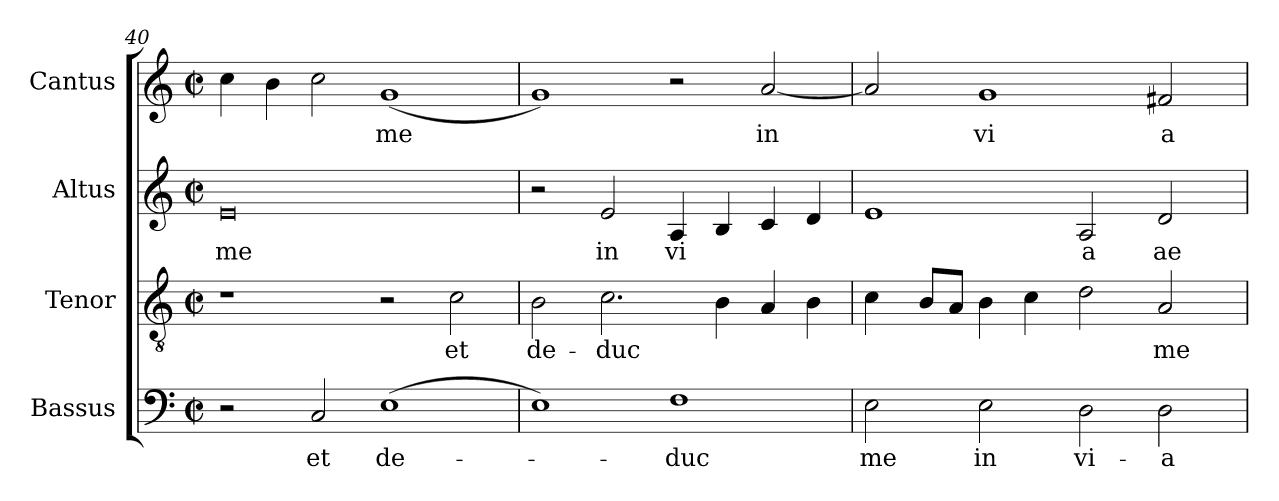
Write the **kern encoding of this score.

**kern	**text	**kern	**text	**kern	**text	**kern	**text
*part4	*part4	*part3	*part3	*part2	*part2	*part1	*part1
*staff4	*staff4	*staff3	*staff3	*staff2	*staff2	*staff1	*staff1
*I"Bassus	*	*I"Tenor	*	*I"Altus	*	*I"Cantus	*
*clefF4	*	*clefGv2	*	*clefG2	*	*clefG2	*
*M2/2	*	*M2/2	*	*M2/2	*	*M2/2	*
*met(c|)	*	*met(c|)	*	*met(c|)	*	*met(c|)	*
=40	=40	=40	=40	=40	=40	=40	=40
!	!	!	!	!	!LO:LY:b:cj	!	!
2r	.	1r	.	0e	me	4cc\	.
.	.	.	.	.	.	4b\	.
!	!LO:LY:b:cj	!	!	!	!	!	!
2C/	et	.	.	.	.	2cc\	.
!	!LO:LY:b:cj	!	!	!	!	!	!LO:LY:b:cj
(>1E	de-	2r	.	.	.	(<1g	me
!	!	!	!LO:LY:b:cj	!	!	!	!
.	.	2c\	et	.	.	.	.
=41	=41	=41	=41	=41	=41	=41	=41
!	!	!	!LO:LY:b:cj	!	!	!	!
1E)	.	2B\	de-	2r	.	1g)	.
!	!	!	!LO:LY:b	!	!LO:LY:b:cj	!	!
.	.	2.c\	-duc	2e/	in	.	.
!	!LO:LY:b:cj	!	!	!	!LO:LY:b:cj	!	!
1F	-duc	.	.	4A/	vi	2r	.
.	.	4B\	.	4B/	.	.	.
!	!	!	!	!	!	!	!LO:LY:b:cj
.	.	4A/	.	4c/	.	[>2a/	in
.	.	4B\	.	4d/	.	.	.
!!LO:LB:g=z
=42	=42	=42	=42	=42	=42	=42	=42
!	!LO:LY:b:cj	!	!	!	!	!	!
*	*	*^	*	*^	*	*	*
2E\	me	4c\	32ryy	.	1e	2ryy	.	2a/]	.
.	.	.	1ryy	.	.	.	.	.	.
.	.	8B/L	.	.	.	.	.	.	.
.	.	8A/J	.	.	.	.	.	.	.
!	!LO:LY:b:cj	!	!	!	!	!	!	!	!LO:LY:b:cj
2E\	in	4B\	.	.	.	4...ryy	.	1g	vi
.	.	4c\	.	.	.	.	.	.	.
.	.	.	.	.	.	1ryy	.	.	.
!	!LO:LY:b:cj	!	!	!	!	!	!LO:LY:b:cj	!	!
2D\	vi-	2d\	.	.	2A/	.	a	.	.
.	.	.	2ryy	.	.	.	.	.	.
!	!LO:LY:b:cj	!	!	!LO:LY:b:cj	!	!	!LO:LY:b:cj	!	!LO:LY:b:cj
2D\	-a	2A/	.	me	2d/	.	ae	2f#X/	a
.	.	.	4...ryy	.	.	.	.	.	.
.	.	.	.	.	.	32ryy	.	.	.
*	*	*v	*v	*	*	*	*	*	*
*	*	*	*	*v	*v	*	*	*
=	=	=	=	=	=	=	=
*-	*-	*-	*-	*-	*-	*-	*-
